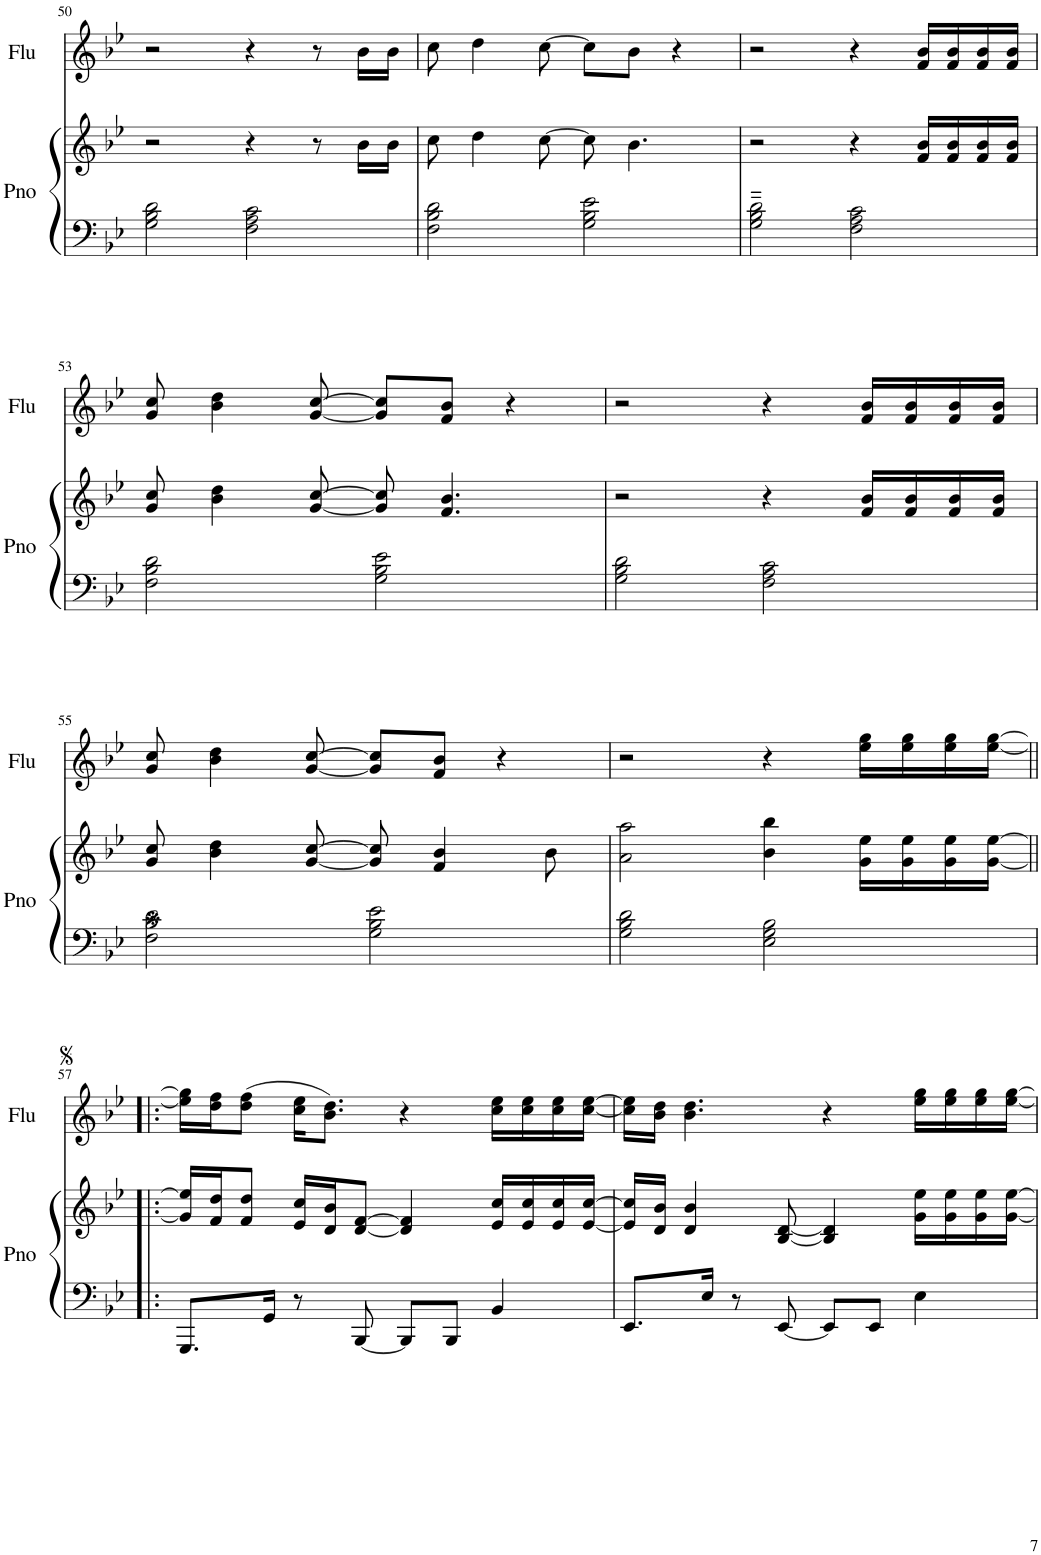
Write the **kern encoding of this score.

**kern	**kern	**kern
*part2	*part2	*part1
*staff3	*staff2	*staff1
*I"Piano	*	*I"Flute
*I'Pno	*	*I'Flu
!!LO:PB:g=z
*clefF4	*clefG2	*clefG2
*k[b-e-]	*k[b-e-]	*k[b-e-]
*M4/4	*M4/4	*M4/4
=50	=50	=50
2G\ 2B-\ 2d\	2r	2r
2F\ 2A\ 2c\	4r	4r
.	8r	8r
.	16b-\LL	16b-\LL
.	16b-\JJ	16b-\JJ
=51	=51	=51
2F\ 2B-\ 2d\	8cc\	8cc\
.	4dd\	4dd\
.	[>8cc\	[>8cc\
2G\ 2B-\ 2e-\	8cc\]	8cc\L]
.	4.b-\	8b-\J
.	.	4r
=52	=52	=52
2G\~ 2B-\~ 2d\~	2r	2r
2F\ 2A\ 2c\	4r	4r
.	16f/ 16b-/LL	16f/ 16b-/LL
.	16f/ 16b-/	16f/ 16b-/
.	16f/ 16b-/	16f/ 16b-/
.	16f/ 16b-/JJ	16f/ 16b-/JJ
!!LO:LB:g=z
=53	=53	=53
2F\ 2B-\ 2d\	8g/ 8cc/	8g/ 8cc/
.	4b-\ 4dd\	4b-\ 4dd\
.	[<8g/ [>8cc/	[8g/ [>8cc/
2G\ 2B-\ 2e-\	8g/] 8cc/]	8g/] 8cc/]L
.	4.f/ 4.b-/	8f/ 8b-/J
.	.	4r
=54	=54	=54
2G\ 2B-\ 2d\	2r	2r
2F\ 2A\ 2c\	4r	4r
.	16f/ 16b-/LL	16f/ 16b-/LL
.	16f/ 16b-/	16f/ 16b-/
.	16f/ 16b-/	16f/ 16b-/
.	16f/ 16b-/JJ	16f/ 16b-/JJ
!!LO:LB:g=z
=55	=55	=55
2F\ 2B-\ 2d\	8g/ 8cc/	8g/ 8cc/
.	4b-\ 4dd\	4b-\ 4dd\
.	[<8g/ [>8cc/	[8g/ [>8cc/
2G\ 2B-\ 2e-\	8g/] 8cc/]	8g/] 8cc/]L
.	4f/ 4b-/	8f/ 8b-/J
.	.	4r
.	8b-\	.
=56	=56	=56
2G\ 2B-\ 2d\	2a\ 2aa\	2r
2E-\ 2G\ 2B-\	4b-\ 4bb-\	4r
.	16g\ 16ee-\LL	16ee-\ 16gg\LL
.	16g\ 16ee-\	16ee-\ 16gg\
.	16g\ 16ee-\	16ee-\ 16gg\
.	[<16g\ [>16ee-\JJ	[<16ee-\ [>16gg\JJ
!!LO:LB:g=z
=57!|:	=57!|:	=57!|:
8.GGG/L	16g/] 16ee-/]LL	16ee-\] 16gg\]LL
.	16f/ 16dd/J	16dd\ 16ff\J
.	8f/ 8dd/J	(8dd\ 8ff\J
16GG/Jk	.	.
8r	16e-/ 16cc/LL	16cc\ 16ee-\KL
.	16d/ 16b-/J	8.b-\ 8.dd\J)
[<8BBB-/	[<8d/ [>8f/J	.
8BBB-/L]	4d/] 4f/]	4r
8BBB-/J	.	.
4BB-/	16e-/ 16cc/LL	16cc\ 16ee-\LL
.	16e-/ 16cc/	16cc\ 16ee-\
.	16e-/ 16cc/	16cc\ 16ee-\
.	[<16e-/ [>16cc/JJ	[<16cc\ [>16ee-\JJ
=58	=58	=58
8.EE-/L	16e-/] 16cc/]LL	16cc\] 16ee-\]LL
.	16d/ 16b-/JJ	16b-\ 16dd\JJ
.	4d/ 4b-/	4.b-\ 4.dd\
16E-/Jk	.	.
8r	.	.
[<8EE-/	[<8B-/ [<8d/	.
8EE-/L]	4B-/] 4d/]	4r
8EE-/J	.	.
4E-\	16g\ 16ee-\LL	16ee-\ 16gg\LL
.	16g\ 16ee-\	16ee-\ 16gg\
.	16g\ 16ee-\	16ee-\ 16gg\
.	[16g\ [16ee-\JJ	[16ee-\ [16gg\JJ
=	=	=
*-	*-	*-
